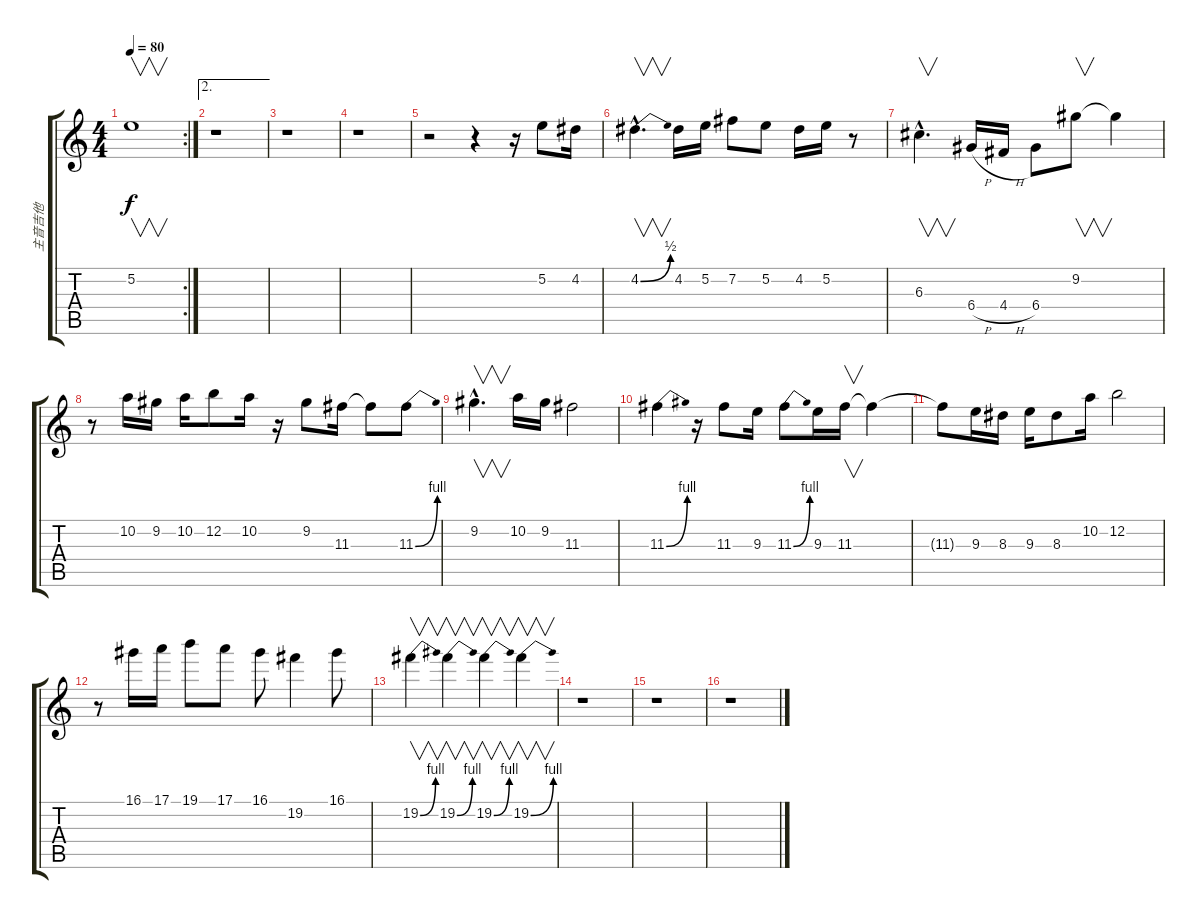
\track ("主音吉他" "主音吉他") {instrument overdrivenguitar}
\staff {score tabs}
\tuning (E4 B3 G3 D3 A2 E2) {hide}
\rc 2
\ts (4 4)
\tempo 80
\clef g2
\ks c
5.2.1{v dy f} |
\ae 2
r.1 |
r.1 |
r.1 |
r.2 r.4 r.16 5.2.8 4.2.16 |
4.2{be (bend 0 0 60 2) hac}.4{v d} 4.2.16 5.2.16 7.2.8 5.2.8 4.2.16 5.2.16 r.8 |
6.3{hac}.4{v d} 6.4{h}.16 4.4{h}.16 6.4.8 9.2.8{v} 9.2{t}.4 |
r.8 10.2.16 9.2.16 10.2.16 12.2.8 10.2.16 r.16 9.2.8 11.3.16 11.3{t}.8 11.3{be (bend 0 0 60 4)}.8 |
9.2{hac}.4{v d} 10.2.16 9.2.16 11.3.2 |
11.3{be (bend 0 0 60 4)}.4 r.16 11.3.8 9.3.16 11.3{be (bend 0 0 60 4)}.8 9.3.16 11.3.16{v} 11.3{t}.4 |
11.3{t}.8 9.3.16 8.3.16 9.3.16 8.3.8 10.2.16 12.2.2 |
r.8 16.1.16 17.1.16 19.1.8 17.1.8 16.1.8 19.2.4 16.1.8 |
19.2{be (bend 0 0 60 4)}.4{v} 19.2{be (bend 0 0 60 4)}.4{v} 19.2{be (bend 0 0 60 4)}.4{v} 19.2{be (bend 0 0 60 4)}.4{v} |
r.1 |
r.1 |
r.1
